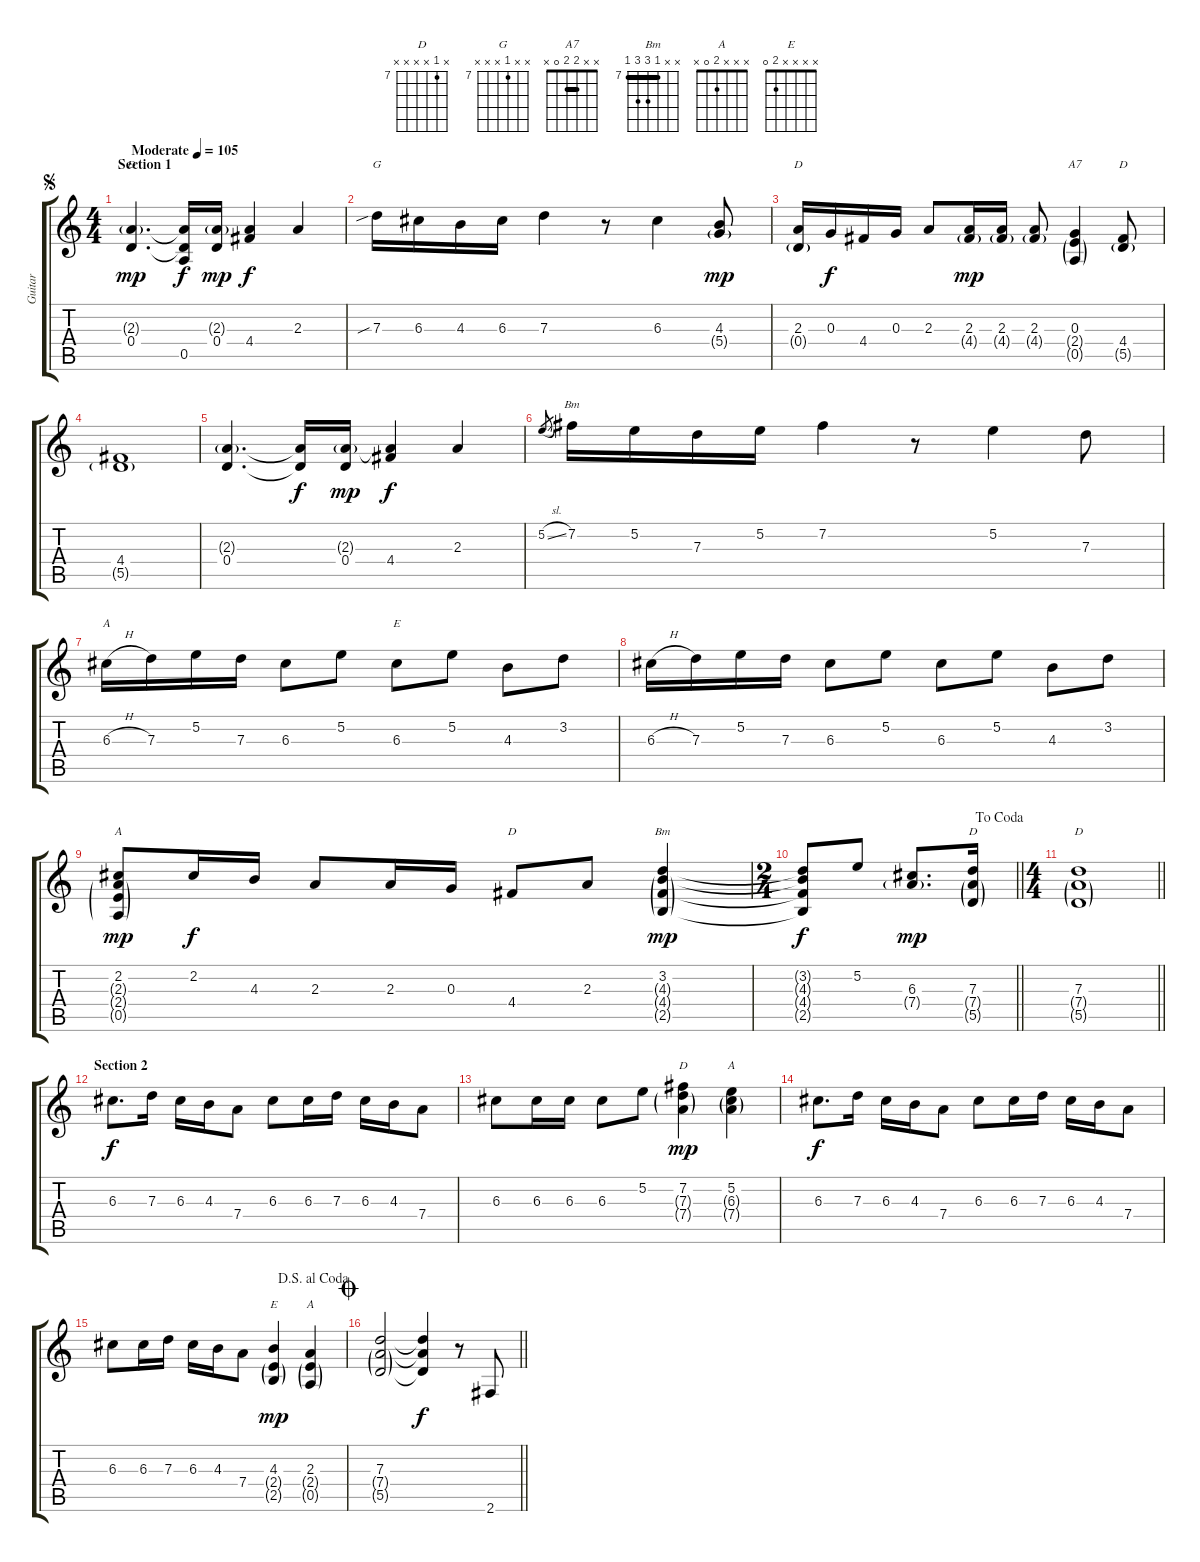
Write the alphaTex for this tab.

\track ("Guitar" "Guitar") {instrument electricguitarclean}
\staff {score tabs}
\tuning (E4 B3 G3 D3 A2 E2) {hide}
\chord ("D" x x x 0 0 x)
\chord ("G" x x 7 x x x) {firstfret 7}
\chord ("D" x x 2 x x x)
\chord ("A7" x x 2 2 0 x) {barre 2}
\chord ("D" x x x 4 5 x)
\chord ("Bm" x 7 x x x x) {firstfret 7}
\chord ("A" x x 6 x x x) {firstfret 6}
\chord ("E" x x 6 x x x) {firstfret 6}
\chord ("A" x 2 x x x x)
\chord ("D" x x x 4 x x)
\chord ("Bm" x x 7 9 9 7) {firstfret 7 barre 7}
\chord ("D" x x 7 x x x) {firstfret 7}
\chord ("D" x x 7 7 5 x) {firstfret 5 barre 7}
\chord ("D" x 7 x x x x) {firstfret 7}
\chord ("A" x 5 x x x x)
\chord ("E" x x x x 2 0)
\chord ("A" x x x 2 0 x)
\ts (4 4)
\section ("" "Section 1")
\jump segno
\tempo (105 "Moderate")
\clef g2
\ks c
(2.3{g} 0.4).4{d ch "D" dy mp instrument electricguitarclean} (2.3{t} 0.4{t} 0.5).16{dy f} (2.3{g} 0.4).16{dy mp} (2.3{t} 4.4).4{dy f} 2.3.4 |
7.3{sib}.16{ch "G"} 6.3.16 4.3.16 6.3.16 7.3.4 r.8 6.3.4 (4.3 5.4{g}).8{dy mp} |
(2.3 0.4{g}).16{ch "D"} 0.3.16{dy f} 4.4.16 0.3.16 2.3.8 (2.3 4.4{g}).16{dy mp} (2.3 4.4{g}).16 (2.3 4.4{g}).8 (0.3 2.4{g} 0.5{g}).4{ch "A7"} (4.4 5.5{g}).8{ch "D"} |
(4.4 5.5{g}).1 |
(2.3{g} 0.4).4{d} (2.3{t} 0.4{t}).16{dy f} (2.3{g} 0.4).16{dy mp} (2.3{t} 4.4).4{dy f} 2.3.4 |
5.2{sl}.8{gr} 7.2.16{ch "Bm"} 5.2.16 7.3.16 5.2.16 7.2.4 r.8 5.2.4 7.3.8 |
6.3{h}.16{ch "A"} 7.3.16 5.2.16 7.3.16 6.3.8 5.2.8 6.3.8{ch "E"} 5.2.8 4.3.8 3.2.8 |
6.3{h}.16 7.3.16 5.2.16 7.3.16 6.3.8 5.2.8 6.3.8 5.2.8 4.3.8 3.2.8 |
(2.2 2.3{g} 2.4{g} 0.5{g}).8{ch "A" dy mp} 2.2.16{dy f} 4.3.16 2.3.8 2.3.16 0.3.16 4.4.8{ch "D"} 2.3.8 (3.2 4.3{g} 4.4{g} 2.5{g}).4{ch "Bm" dy mp} |
\ts (2 4)
\jump dacoda
\barLineRight lightlight
(3.2{t} 4.3{t} 4.4{t} 2.5{t}).8{dy f} 5.2.8 (6.3 7.4{g}).8{d dy mp} (7.3 7.4{g} 5.5{g}).16{ch "D"} |
\ts (4 4)
\barLineRight lightlight
(7.3 7.4{g} 5.5{g}).1{ch "D"} |
\section ("" "Section 2")
6.3.8{d dy f} 7.3.16 6.3.16 4.3.16 7.4.8 6.3.8 6.3.16 7.3.16 6.3.16 4.3.16 7.4.8 |
6.3.8 6.3.16 6.3.16 6.3.8 5.2.8 (7.2 7.3{g} 7.4{g}).4{ch "D" dy mp} (5.2 6.3{g} 7.4{g}).4{ch "A"} |
6.3.8{d dy f} 7.3.16 6.3.16 4.3.16 7.4.8 6.3.8 6.3.16 7.3.16 6.3.16 4.3.16 7.4.8 |
\jump dalsegnoalcoda
6.3.8 6.3.16 7.3.16 6.3.16 4.3.16 7.4.8 (4.3 2.4{g} 2.5{g}).4{ch "E" dy mp} (2.3 2.4{g} 0.5{g}).4{ch "A"} |
\jump coda
\barLineRight lightlight
(7.3 7.4{g} 5.5{g}).2 (7.3{t} 7.4{t} 5.5{t}).4{dy f} r.8 2.6.8
